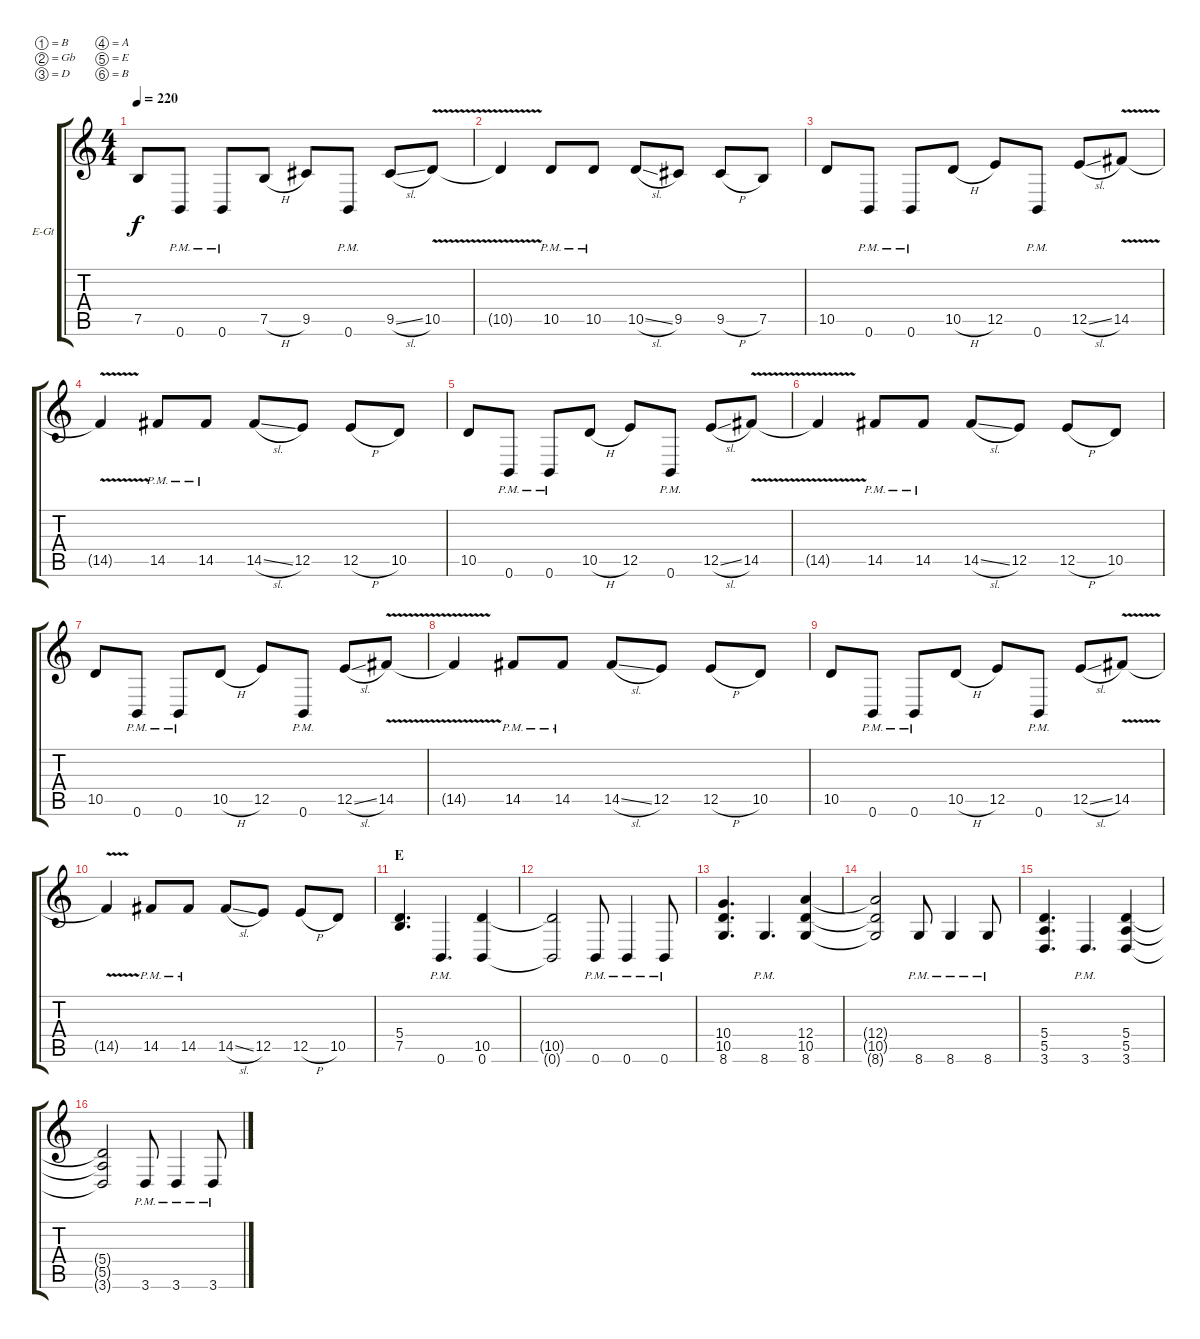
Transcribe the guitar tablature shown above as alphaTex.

\bracketExtendMode groupsimilarinstruments
\firstSystemTrackNameOrientation horizontal
\otherSystemsTrackNameOrientation horizontal
\track ("Rhythm Guitar" "E-Gt") {instrument distortionguitar}
\staff {score tabs}
\tuning (B3 Gb3 D3 A2 E2 B1)
\ts (4 4)
\tempo 220
\clef g2
\ks c
7.5.8{dy f} 0.6{pm}.8 0.6{pm}.8 7.5{h}.8 9.5.8 0.6{pm}.8 9.5{sl}.8 10.5{v}.8 |
10.5{v t}.4 10.5{pm}.8 10.5{pm}.8 10.5{sl}.8 9.5.8 9.5{h}.8 7.5.8 |
10.5.8 0.6{pm}.8 0.6{pm}.8 10.5{h}.8 12.5.8 0.6{pm}.8 12.5{sl}.8 14.5{v}.8 |
14.5{v t}.4 14.5{pm}.8 14.5{pm}.8 14.5{sl}.8 12.5.8 12.5{h}.8 10.5.8 |
10.5.8 0.6{pm}.8 0.6{pm}.8 10.5{h}.8 12.5.8 0.6{pm}.8 12.5{sl}.8 14.5{v}.8 |
14.5{v t}.4 14.5{pm}.8 14.5{pm}.8 14.5{sl}.8 12.5.8 12.5{h}.8 10.5.8 |
10.5.8 0.6{pm}.8 0.6{pm}.8 10.5{h}.8 12.5.8 0.6{pm}.8 12.5{sl}.8 14.5{v}.8 |
14.5{v t}.4 14.5{pm}.8 14.5{pm}.8 14.5{sl}.8 12.5.8 12.5{h}.8 10.5.8 |
10.5.8 0.6{pm}.8 0.6{pm}.8 10.5{h}.8 12.5.8 0.6{pm}.8 12.5{sl}.8 14.5{v}.8 |
14.5{v t}.4 14.5{pm}.8 14.5{pm}.8 14.5{sl}.8 12.5.8 12.5{h}.8 10.5.8 |
\section ("" "E")
(7.5 5.4).4{d} 0.6{pm}.4{d} (0.6 10.5).4 |
(10.5{t} 0.6{t}).2 0.6{pm}.8 0.6{pm}.4 0.6{pm}.8 |
(8.6 10.5 10.4).4{d} 8.6{pm}.4{d} (8.6 10.5 12.4).4 |
(12.4{t} 10.5{t} 8.6{t}).2 8.6{pm}.8 8.6{pm}.4 8.6{pm}.8 |
(3.6 5.5 5.4).4{d} 3.6{pm}.4{d} (3.6 5.5 5.4).4 |
(5.4{t} 5.5{t} 3.6{t}).2 3.6{pm}.8 3.6{pm}.4 3.6{pm}.8
